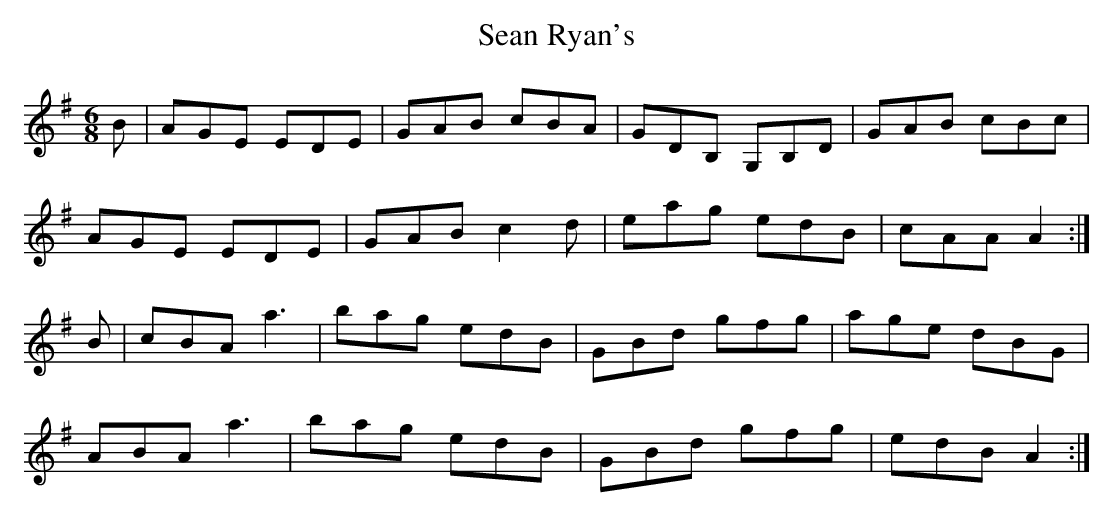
X:1
T:Ryan's, Sean
M:6/8
L:1/8
K:A Dorian
B|AGE EDE|GAB cBA|GDB, G,B,D|GAB cBc|!
AGE EDE|GAB c2d|eag edB|cAA A2:|!
B|cBA a3|bag edB|GBd gfg|age dBG|!
ABA a3|bag edB|GBd gfg|edB A2:|!
